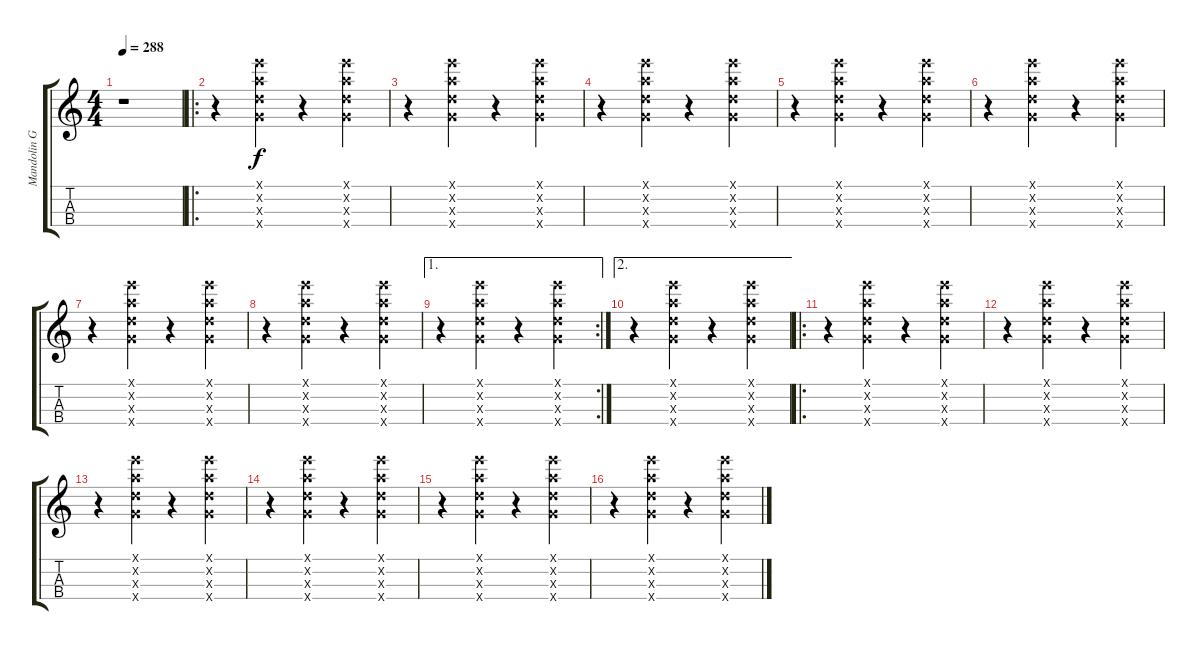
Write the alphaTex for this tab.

\track ("Mandolin GDAE" "Mandolin G") {instrument acousticguitarnylon}
\staff {score tabs}
\tuning (E5 A4 D4 G3) {hide}
\ts (4 4)
\tempo 288
\clef g2
\ks c
r.1{dy f instrument acousticguitarnylon} |
\ro
r.4 (0.1{x} 0.2{x} 0.3{x} 0.4{x}).4 r.4 (0.1{x} 0.2{x} 0.3{x} 0.4{x}).4 |
r.4 (0.1{x} 0.2{x} 0.3{x} 0.4{x}).4 r.4 (0.1{x} 0.2{x} 0.3{x} 0.4{x}).4 |
r.4 (0.1{x} 0.2{x} 0.3{x} 0.4{x}).4 r.4 (0.1{x} 0.2{x} 0.3{x} 0.4{x}).4 |
r.4 (0.1{x} 0.2{x} 0.3{x} 0.4{x}).4 r.4 (0.1{x} 0.2{x} 0.3{x} 0.4{x}).4 |
r.4 (0.1{x} 0.2{x} 0.3{x} 0.4{x}).4 r.4 (0.1{x} 0.2{x} 0.3{x} 0.4{x}).4 |
r.4 (0.1{x} 0.2{x} 0.3{x} 0.4{x}).4 r.4 (0.1{x} 0.2{x} 0.3{x} 0.4{x}).4 |
r.4 (0.1{x} 0.2{x} 0.3{x} 0.4{x}).4 r.4 (0.1{x} 0.2{x} 0.3{x} 0.4{x}).4 |
\ae 1
\rc 2
r.4 (0.1{x} 0.2{x} 0.3{x} 0.4{x}).4 r.4 (0.1{x} 0.2{x} 0.3{x} 0.4{x}).4 |
\ae 2
r.4 (0.1{x} 0.2{x} 0.3{x} 0.4{x}).4 r.4 (0.1{x} 0.2{x} 0.3{x} 0.4{x}).4 |
\ro
r.4 (0.1{x} 0.2{x} 0.3{x} 0.4{x}).4 r.4 (0.1{x} 0.2{x} 0.3{x} 0.4{x}).4 |
r.4 (0.1{x} 0.2{x} 0.3{x} 0.4{x}).4 r.4 (0.1{x} 0.2{x} 0.3{x} 0.4{x}).4 |
r.4 (0.1{x} 0.2{x} 0.3{x} 0.4{x}).4 r.4 (0.1{x} 0.2{x} 0.3{x} 0.4{x}).4 |
r.4 (0.1{x} 0.2{x} 0.3{x} 0.4{x}).4 r.4 (0.1{x} 0.2{x} 0.3{x} 0.4{x}).4 |
r.4 (0.1{x} 0.2{x} 0.3{x} 0.4{x}).4 r.4 (0.1{x} 0.2{x} 0.3{x} 0.4{x}).4 |
r.4 (0.1{x} 0.2{x} 0.3{x} 0.4{x}).4 r.4 (0.1{x} 0.2{x} 0.3{x} 0.4{x}).4
